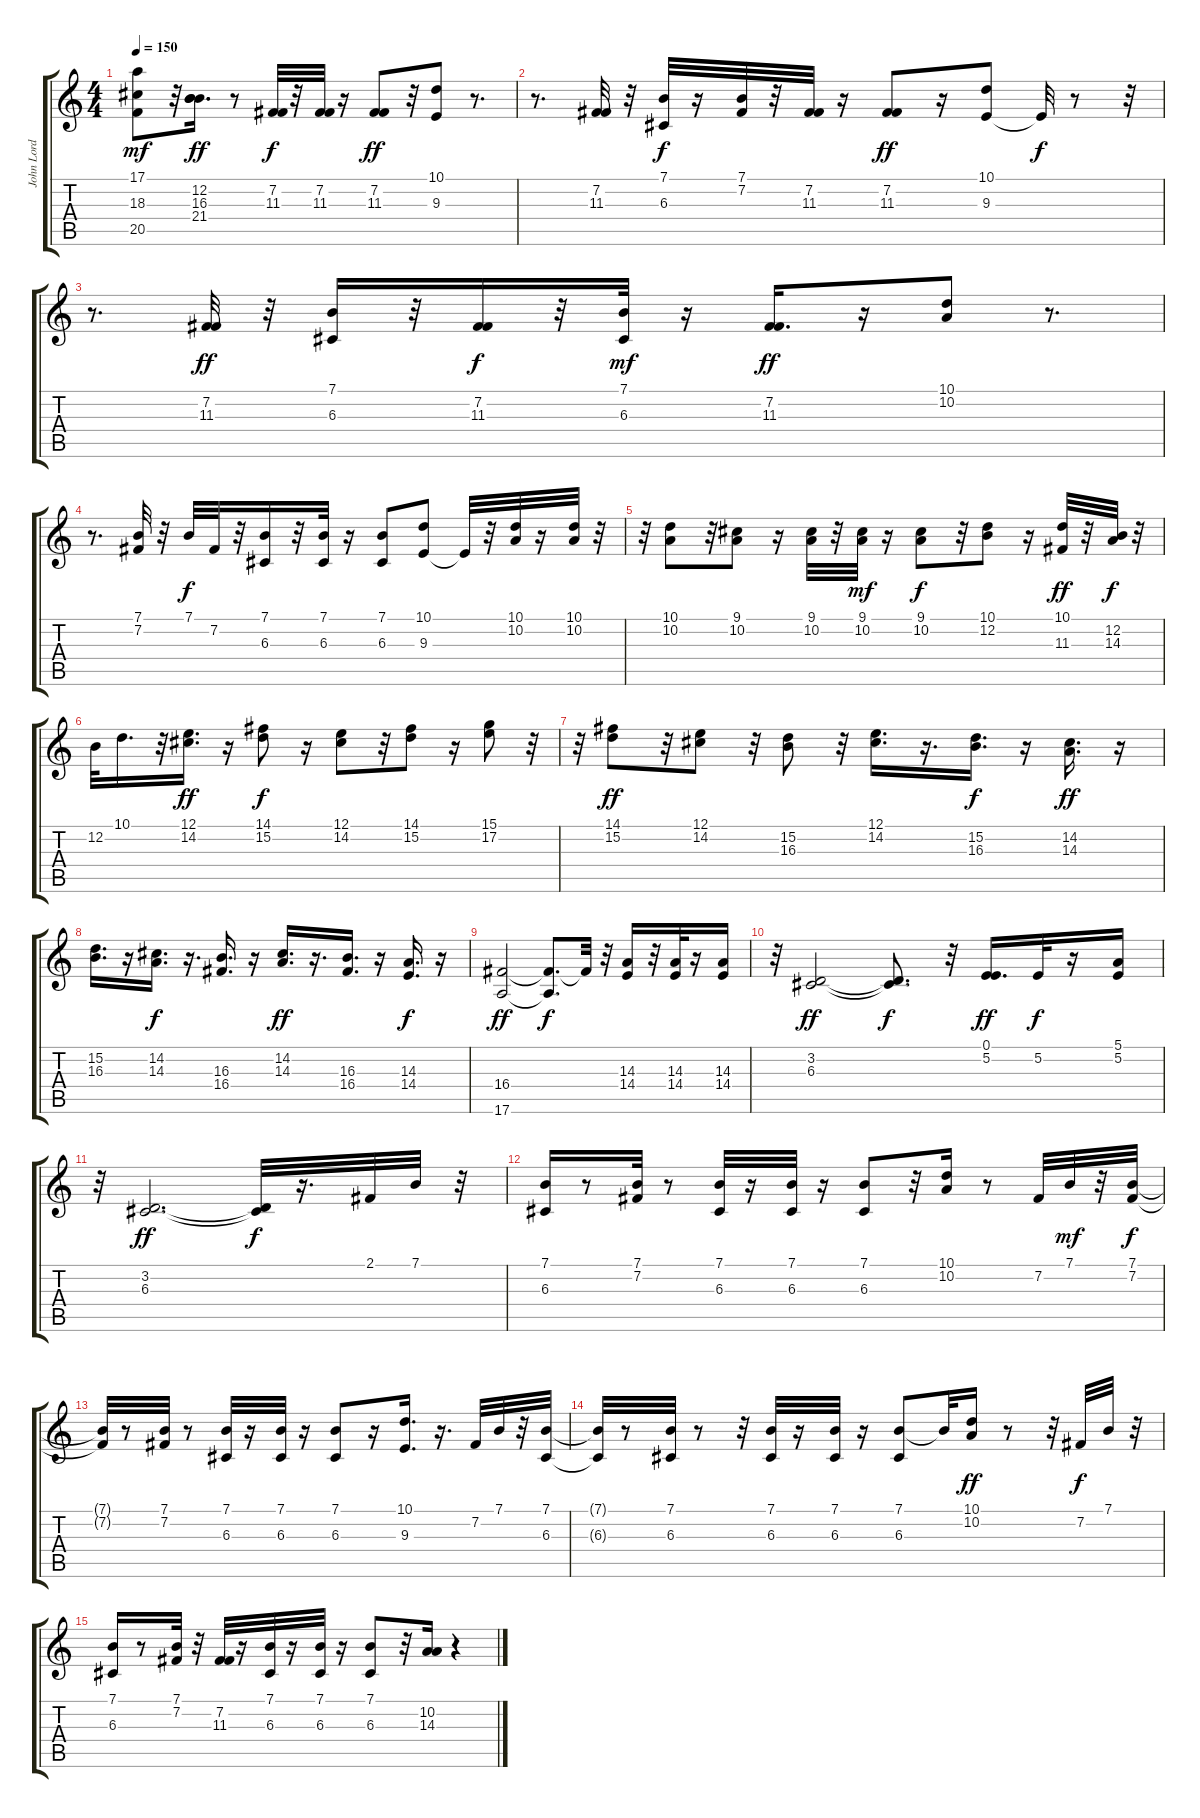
\track ("John Lord" "John Lord") {instrument rockorgan}
\staff {score tabs}
\tuning (E4 B3 G3 D3 A2 E2) {hide}
\ts (4 4)
\tempo 150
\clef g2
\ks c
(17.1 18.3 20.5).8{dy mf} r.32 (12.2 16.3 21.4).16{d dy ff} r.8 (7.2 11.3).32{dy f} r.32 (7.2 11.3).32 r.16 (7.2 11.3).8{dy ff} r.32 (10.1 9.3).8 r.8{d} |
r.8{d} (7.2 11.3).32 r.32 (7.1 6.3).32{dy f} r.16 (7.1 7.2).32 r.32 (7.2 11.3).32 r.16 (7.2 11.3).8{dy ff} r.16 (10.1 9.3).8 9.3{t}.32{dy f} r.8 r.32 |
r.8{d} (7.2 11.3).32{dy ff} r.32 (7.1 6.3).16 r.32 (7.2 11.3).16{dy f} r.32 (7.1 6.3).32{dy mf} r.16 (7.2 11.3).16{d dy ff} r.16 (10.1 10.2).8 r.8{d} |
r.8{d} (7.1 7.2).32 r.32 7.1.32{dy f} 7.2.32 r.32 (7.1 6.3).16 r.32 (7.1 6.3).32 r.16 (7.1 6.3).8 (10.1 9.3).8 9.3{t}.32 r.32 (10.1 10.2).32 r.16 (10.1 10.2).32 r.32 |
r.32 (10.1 10.2).8 r.32 (9.1 10.2).8 r.16 (9.1 10.2).32 r.32 (9.1 10.2).32{dy mf} r.16 (9.1 10.2).8{dy f} r.32 (10.1 12.2).8 r.16 (10.1 11.3).32{dy ff} r.32 (12.2 14.3).32{dy f} r.32 |
12.2.32 10.1.16{d} r.32 (12.1 14.2).16{d dy ff} r.16 (14.1 15.2).8{dy f} r.16 (12.1 14.2).8 r.32 (14.1 15.2).8 r.16 (15.1 17.2).8 r.32 |
r.32 (14.1 15.2).8{dy ff} r.32 (12.1 14.2).8 r.32 (15.2 16.3).8 r.32 (12.1 14.2).16{d} r.16{d} (15.2 16.3).16{d dy f} r.16 (14.2 14.3).16{d dy ff} r.16 |
(15.2 16.3).16{d} r.16 (14.2 14.3).16{d dy f} r.16{d} (16.3 16.4).16{d} r.16 (14.2 14.3).16{d dy ff} r.16{d} (16.3 16.4).16{d} r.16 (14.3 14.4).16{d dy f} r.16 |
(16.4 17.6).2{dy ff} (16.4{t} 17.6{t}).8{d dy f} 16.4{t}.32 r.32 (14.3 14.4).16 r.32 (14.3 14.4).32 r.16 (14.3 14.4).16 |
r.32 (3.2 6.3).2{dy ff} (3.2{t} 6.3{t}).8{d dy f} r.32 (0.1 5.2).16{d dy ff} 5.2.32{dy f} r.16 (5.1 5.2).16 |
r.32 (3.2 6.3).2{d dy ff} (3.2{t} 6.3{t}).32{dy f} r.16{d} 2.1.32 7.1.32 r.32 |
(7.1 6.3).16 r.8 (7.1 7.2).32 r.8 (7.1 6.3).32 r.16 (7.1 6.3).32 r.16 (7.1 6.3).8 r.32 (10.1 10.2).16 r.8 7.2.32{volume 0} 7.1.32{dy mf} r.32 (7.1 7.2).32{dy f} |
(7.1{t} 7.2{t}).32 r.8 (7.1 7.2).32 r.8 (7.1 6.3).32 r.16 (7.1 6.3).32 r.16 (7.1 6.3).8 r.16 (10.1 9.3).16{d} r.16{d} 7.2.32 7.1.32 r.32 (7.1 6.3).32 |
(7.1{t} 6.3{t}).32 r.8 (7.1 6.3).32 r.8 r.32 (7.1 6.3).32 r.16 (7.1 6.3).32 r.16 (7.1 6.3).8 7.1{t}.32 (10.1 10.2).16{dy ff} r.8 r.32 7.2.32{dy f} 7.1.32 r.32 |
(7.1 6.3).16 r.8 (7.1 7.2).32 r.32 (7.2 11.3).32 r.16 (7.1 6.3).32 r.16 (7.1 6.3).32 r.16 (7.1 6.3).8 r.32 (10.2 14.3).16 r.4
